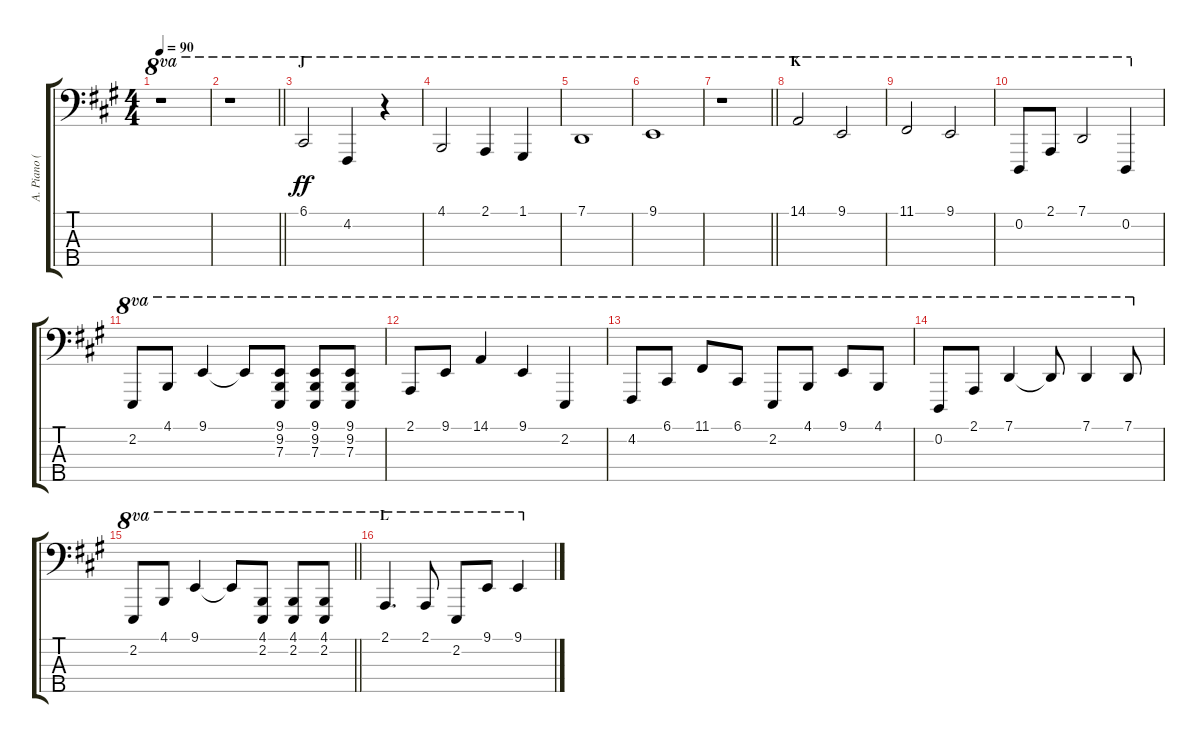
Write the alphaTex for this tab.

\track ("A. Piano (Left Hand)" "A. Piano (") {instrument acousticgrandpiano}
\staff {score tabs}
\tuning (G2 D2 A1 E1 B0) {hide}
\ts (4 4)
\tempo 90
\clef f4
\ks a
r.1{ot 8va dy ff} |
\barLineRight lightlight
r.1{ot 8va} |
\section ("" "J")
6.1.2{ot 8va} 4.2.4{ot 8va} r.4{ot 8va} |
4.1.2{ot 8va} 2.1.4{ot 8va} 1.1.4{ot 8va} |
7.1.1{ot 8va} |
9.1.1{ot 8va} |
\barLineRight lightlight
r.1{ot 8va} |
\section ("" "K")
14.1.2{ot 8va} 9.1.2{ot 8va} |
11.1.2{ot 8va} 9.1.2{ot 8va} |
0.2.8{ot 8va} 2.1.8{ot 8va} 7.1.2{ot 8va} 0.2.4{ot 8va} |
2.2.8{ot 8va} 4.1.8{ot 8va} 9.1.4{ot 8va} 9.1{t}.8{ot 8va} (9.1 9.2 7.3).8{ot 8va} (9.1 9.2 7.3).8{ot 8va} (9.1 9.2 7.3).8{ot 8va} |
2.1.8{ot 8va} 9.1.8{ot 8va} 14.1.4{ot 8va} 9.1.4{ot 8va} 2.2.4{ot 8va} |
4.2.8{ot 8va} 6.1.8{ot 8va} 11.1.8{ot 8va} 6.1.8{ot 8va} 2.2.8{ot 8va} 4.1.8{ot 8va} 9.1.8{ot 8va} 4.1.8{ot 8va} |
0.2.8{ot 8va} 2.1.8{ot 8va} 7.1.4{ot 8va} 7.1{t}.8{ot 8va} 7.1.4{ot 8va} 7.1.8{ot 8va} |
\barLineRight lightlight
2.2.8{ot 8va} 4.1.8{ot 8va} 9.1.4{ot 8va} 9.1{t}.8{ot 8va} (4.1 2.2).8{ot 8va} (4.1 2.2).8{ot 8va} (4.1 2.2).8{ot 8va} |
\section ("" "L")
2.1.4{d ot 8va} 2.1.8{ot 8va} 2.2.8{ot 8va} 9.1.8{ot 8va} 9.1.4{ot 8va}
